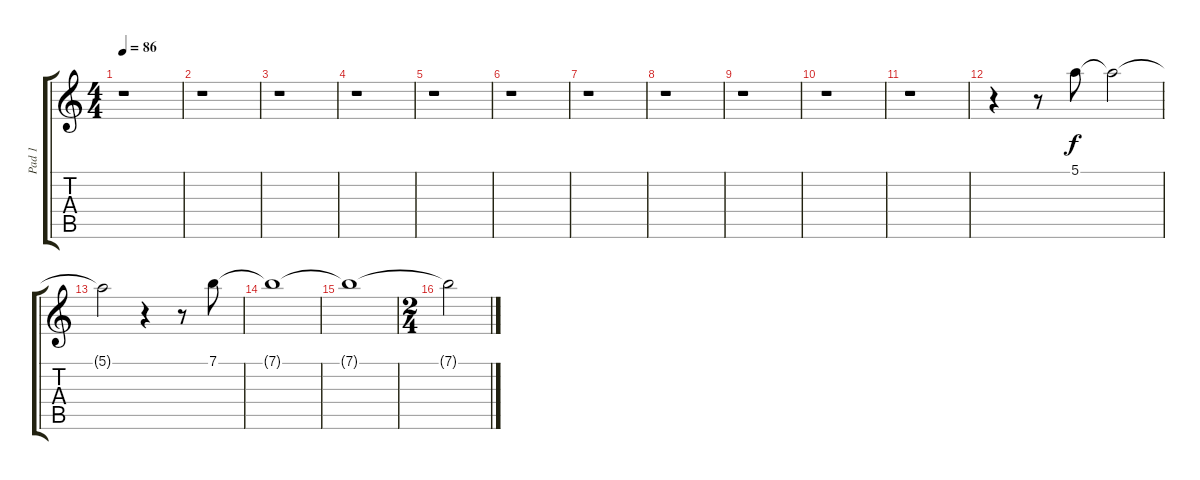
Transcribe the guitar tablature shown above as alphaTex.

\track ("Pad 1" "Pad 1") {instrument stringensemble2}
\staff {score tabs}
\tuning (E5 B4 G4 D4 A3 E3) {hide}
\ts (4 4)
\tempo 86
\clef g2
\ks c
r.1{dy f} |
r.1 |
r.1 |
r.1 |
r.1 |
r.1 |
r.1 |
r.1 |
r.1 |
r.1 |
r.1 |
r.4 r.8 5.1.8 5.1{t}.2 |
5.1{t}.2 r.4 r.8 7.1.8 |
7.1{t}.1 |
7.1{t}.1 |
\ts (2 4)
7.1{t}.2
